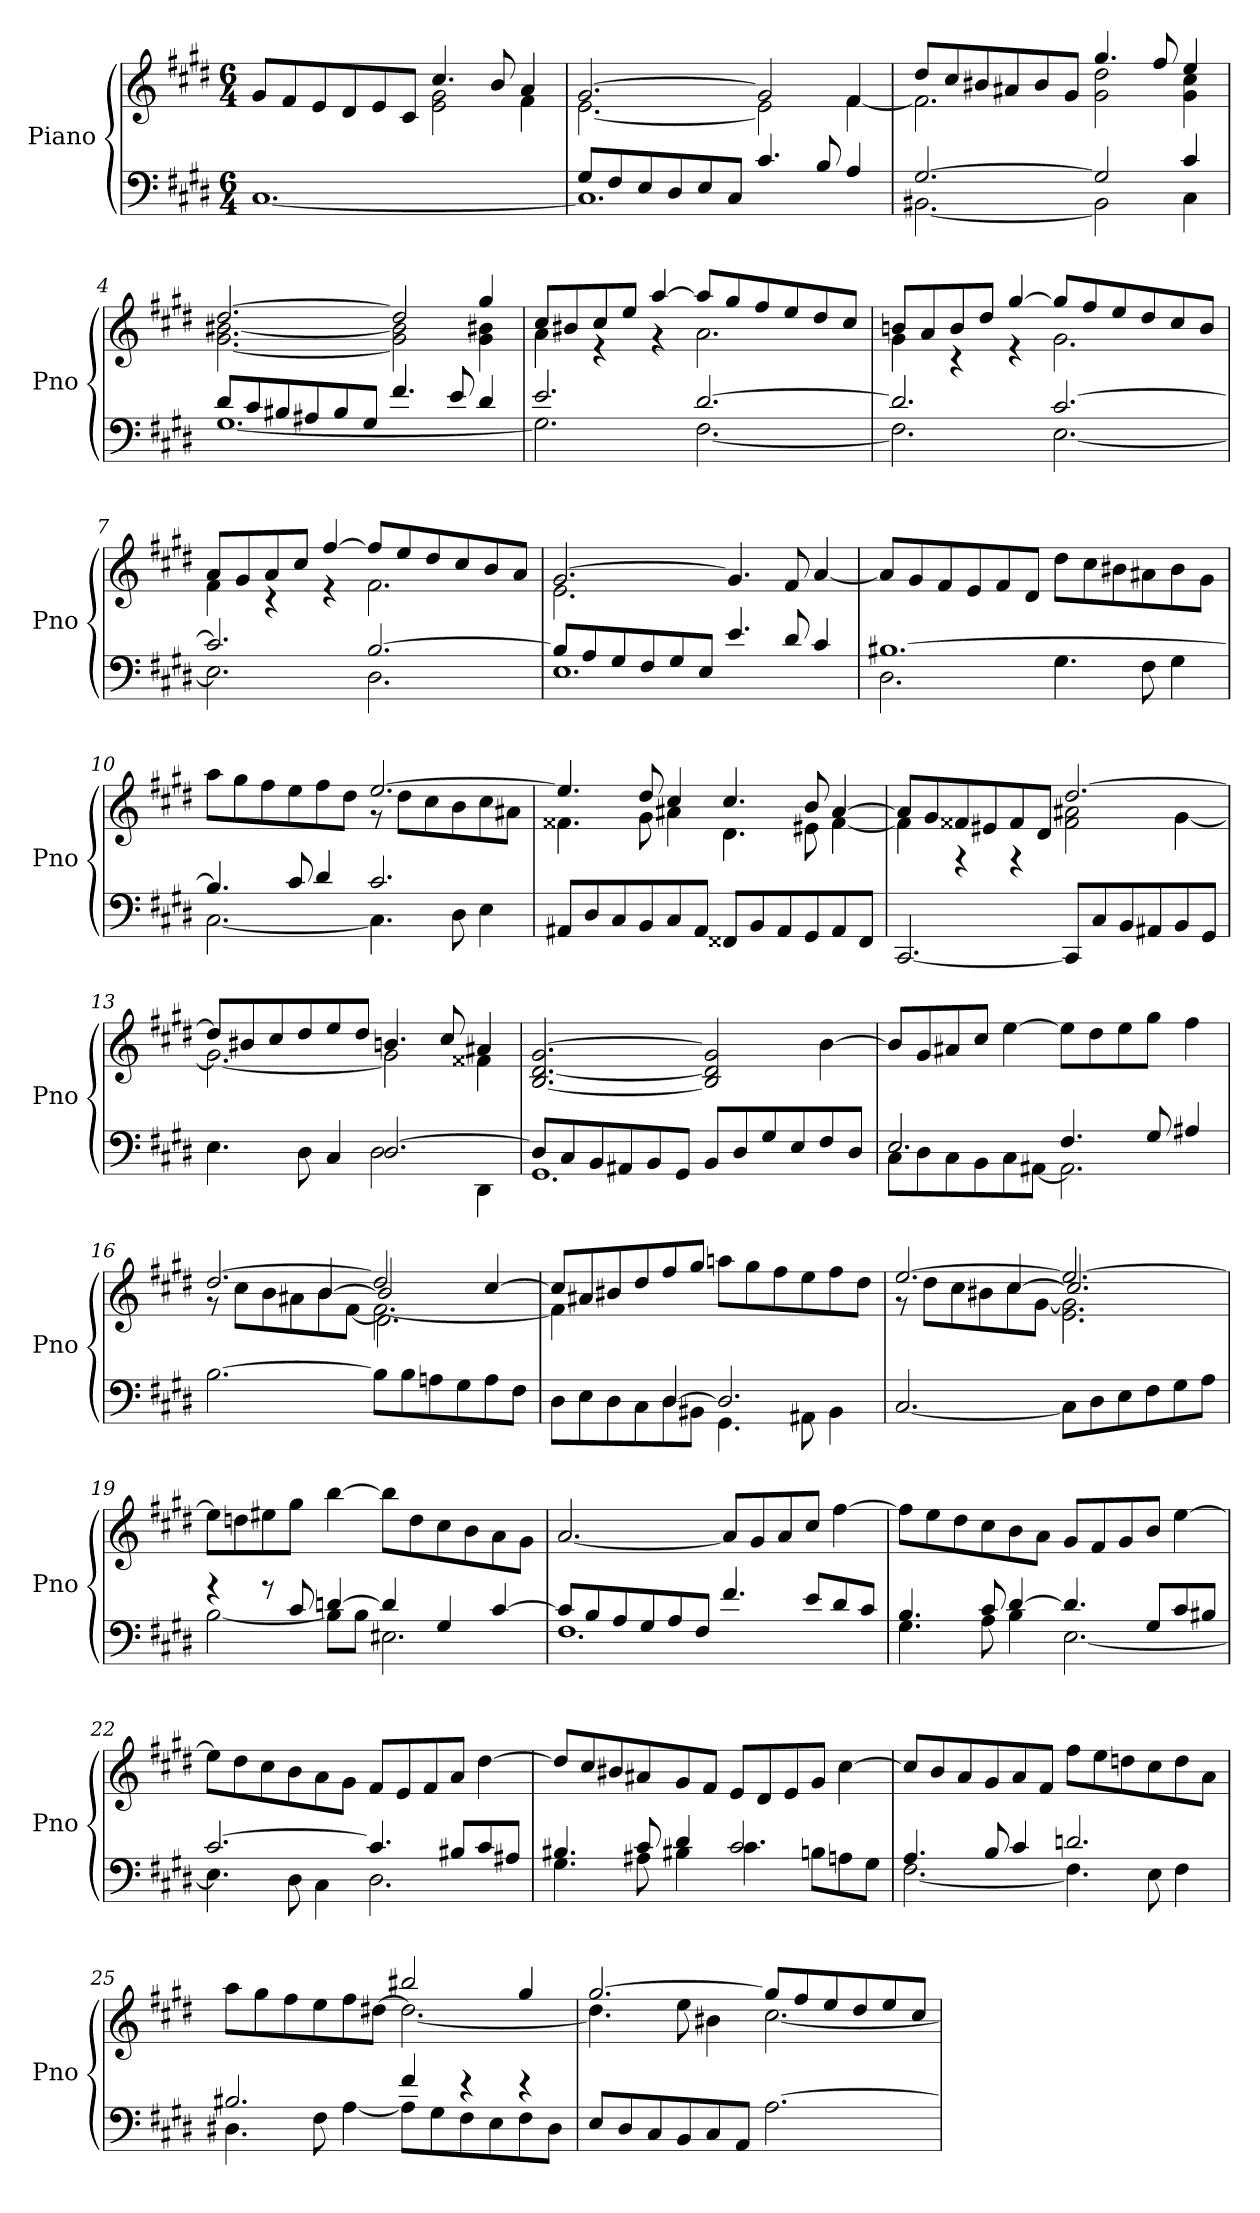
**kern	**kern
*part1	*part1
*staff2	*staff1
*I"Piano	*
*I'Pno	*
*clefF4	*clefG2
*k[f#c#g#d#]	*k[f#c#g#d#]
*M6/4	*M6/4
=1	=1
*^	*^
1.ryy	[1.C#	8g#/L	2.ryy
.	.	8f#/	.
.	.	8e/	.
.	.	8d#/	.
.	.	8e/	.
.	.	8c#/J	.
.	.	4.cc#/	2e\ 2g#\
.	.	8b/	.
.	.	4a/	4f#\
=2	=2	=2	=2
8G#/L	1.C#]	[2.g#/	[2.e\
8F#/	.	.	.
8E/	.	.	.
8D#/	.	.	.
8E/	.	.	.
8C#/J	.	.	.
4.c#/	.	2g#/]	2e\]
8B/	.	.	.
4A/	.	4f#/	[4f#\
=3	=3	=3	=3
[2.G#/	[2.BB#X\	8dd#/L	2.f#\]
.	.	8cc#/	.
.	.	8b#X/	.
.	.	8a#X/	.
.	.	8b#/	.
.	.	8g#/J	.
2G#/]	2BB#\]	4.gg#:/	2g#\ 2dd#\
.	.	8ff#/	.
4c#/	4C#\	4ee/	4g#\ 4cc#\
=4	=4	=4	=4
8d#/L	[1.G#	[2.dd#/	[2.g#\ [2.b#X\
8c#/	.	.	.
8B#X/	.	.	.
8A#X/	.	.	.
8B#/	.	.	.
8G#/J	.	.	.
4.f#/	.	2dd#/]	2g#\] 2b#\]
8e/	.	.	.
4d#/	.	4gg#/	4g#\ 4b#X\
=5	=5	=5	=5
2.e/	2.G#\]	8cc#/L	4a\
.	.	8b#X/	.
.	.	8cc#/	4r
.	.	8ee/J	.
.	.	[4aa/	4r
[2.d#/	[2.F#\	8aa/L]	2.a\
.	.	8gg#/	.
.	.	8ff#/	.
.	.	8ee/	.
.	.	8dd#/	.
.	.	8cc#/J	.
=6	=6	=6	=6
2.d#/]	2.F#\]	8bn/L	4g#\
.	.	8a/	.
.	.	8b/	4r
.	.	8dd#/J	.
.	.	[4gg#/	4r
[2.c#/	[2.E\	8gg#/L]	2.g#\
.	.	8ff#/	.
.	.	8ee/	.
.	.	8dd#/	.
.	.	8cc#/	.
.	.	8b/J	.
=7	=7	=7	=7
2.c#/]	2.E\]	8a/L	4f#\
.	.	8g#/	.
.	.	8a/	4r
.	.	8cc#/J	.
.	.	[4ff#/	4r
[2.B/	2.D#\	8ff#/L]	2.f#\
.	.	8ee/	.
.	.	8dd#/	.
.	.	8cc#/	.
.	.	8b/	.
.	.	8a/J	.
=8	=8	=8	=8
8B/L]	1.E	[2.g#/	2.e\
8A/	.	.	.
8G#/	.	.	.
8F#/	.	.	.
8G#/	.	.	.
8E/J	.	.	.
4.e/	.	4.g#/]	2.ryy
8d#/	.	8f#/	.
4c#/	.	[4a/	.
*	*	*v	*v
=9	=9	=9
[1.B#X	2.D#\	8a/L]
.	.	8g#/
.	.	8f#/
.	.	8e/
.	.	8f#/
.	.	8d#/J
.	4.G#\	8dd#\L
.	.	8cc#\
.	.	8b#X\
.	8F#\	8a#X\
.	4G#\	8b#\
.	.	8g#\J
=10	=10	=10
*	*	*^
4.B#/]	[2.C#\	8aa\L	2.ryy
.	.	8gg#\	.
.	.	8ff#\	.
8c#/	.	8ee\	.
4d#/	.	8ff#\	.
.	.	8dd#\J	.
2.c#/	4.C#\]	[2.ee/	8r
.	.	.	8dd#\L
.	.	.	8cc#\
.	8D#\	.	8b\
.	4E\	.	8cc#\
.	.	.	8a#X\J
*v	*v	*	*
=11	=11	=11
8AA#X/L	4.ee/]	4.f##X\
8D#/	.	.
8C#/	.	.
8BB/	8dd#/	8g#\
8C#/	4cc#/	4a#X\
8AA#/J	.	.
8FF##X/L	4.cc#/	4.d#\
8BB/	.	.
8AA#/	.	.
8GG#/	8b/	8e#X\
8AA#/	[4a#/	[4f##i\
8FF##/J	.	.
=12	=12	=12
[2.CC#/	8a#/L]	4f##\]
.	8g#/	.
.	8f##X/	4r
.	8e#X/	.
.	8f##/	4r
.	8d#/J	.
8CC#/L]	[2.dd#/	2f##i\ 2a#X\
8C#/	.	.
8BB/	.	.
8AA#X/	.	.
8BB/	.	[4g#\
8GG#/J	.	.
=13	=13	=13
*^	*	*
4.E\	2.ryy	8dd#/L]	2.g#\_
.	.	8b#X/	.
.	.	8cc#/	.
8D#\	.	8dd#/	.
4C#/	.	8ee/	.
.	.	8dd#/J	.
[2.D#/	2D#\	4.bn/	2g#\]
.	.	8cc#/	.
.	4DD#\	4a#X/	4f##X\
*	*	*v	*v
=14	=14	=14
8D#/L]	1.GG#	[2.B/ [2.d#/ [2.g#/
8C#/	.	.
8BB/	.	.
8AA#X/	.	.
8BB/	.	.
8GG#/J	.	.
8BB/L	.	2B/] 2d#/] 2g#/]
8D#/	.	.
8G#/	.	.
8E/	.	.
8F#/	.	[4b\
8D#/J	.	.
=15	=15	=15
2.E/	8C#\L	8b/L]
.	8D#\	8g#/
.	8C#\	8a#X/
.	8BB\	8cc#/J
.	8C#\	[4ee\
.	[8AA#X\J	.
4.F#/	2.AA#\]	8ee\L]
.	.	8dd#\
.	.	8ee\
8G#/	.	8gg#\J
4A#X/	.	4ff#\
*v	*v	*
=16	=16
*	*^
*	*	*^
*	*	*	*^
[2.B\	[2.dd#/	8r	2ryy	2.ryy
.	.	8cc#\L	.	.
.	.	8b\	.	.
.	.	8a#X\	.	.
.	.	8b\	[4b/	.
.	.	[8f#\J	.	.
8B\L]	2dd#/]	2.f#\_	2b/]	2.d#\
8B\	.	.	.	.
8An\	.	.	.	.
8G#\	.	.	.	.
8A\	[4cc#/	.	4ryy	.
8F#\J	.	.	.	.
*	*	*v	*v	*v
=17	=17	=17
*^	*	*
2ryy	8D#\L	8cc#/L]	4f#\]
.	8E\	8a#X/	.
.	8D#\	8b#X/	1ryy
.	8C#\	8dd#/	.
[4D#/	8D#\	8ff#/	.
.	8BB#X\J	8gg#/J	.
2.D#/]	4.GG#\	8aan\L	.
.	.	8gg#\	.
.	.	8ff#\	.
.	8AA#X\	8ee\	.
.	4BB#\	8ff#\	4ryy
.	.	8dd#\J	.
*v	*v	*	*
=18	=18	=18
*	*	*^
[2.C#/	[2.ee/	8r	2ryy
.	.	8dd#\L	.
.	.	8cc#\	.
.	.	8b#X\	.
.	.	8cc#\	[4cc#/
.	.	[8g#\J	.
8C#\L]	2.ee/_	2.e\ 2.g#\]	2.cc#/]
8D#\	.	.	.
8E\	.	.	.
8F#\	.	.	.
8G#\	.	.	.
8A\J	.	.	.
*	*v	*v	*v
=19	=19
*^	*
4r	[2B\	8ee\L]
.	.	8ddn\
8r	.	8ee#X\
8c#/	.	8gg#\J
[4dn/	8B\L]	[4bb\
.	8B\J	.
4d/]	2.E#X\	8bb\L]
.	.	8dd\
4G#/	.	8cc#\
.	.	8b\
[4c#/	.	8a\
.	.	8g#\J
=20	=20	=20
8c#/L]	1.F#	[2.a/
8B/	.	.
8A/	.	.
8G#/	.	.
8A/	.	.
8F#/J	.	.
4.f#/	.	8a/L]
.	.	8g#/
.	.	8a/
8e/L	.	8cc#/J
8d#/	.	[4ff#\
8c#/J	.	.
=21	=21	=21
4.B/	4.G#\	8ff#\L]
.	.	8ee\
.	.	8dd#\
8c#/	8A\	8cc#\
[4d#/	4B\	8b\
.	.	8a\J
4.d#/]	[2.E\	8g#/L
.	.	8f#/
.	.	8g#/
8G#/L	.	8b/J
8c#/	.	[4ee\
8B#X/J	.	.
=22	=22	=22
[2.c#/	4.E\]	8ee\L]
.	.	8dd#\
.	.	8cc#\
.	8D#\	8b\
.	4C#\	8a\
.	.	8g#\J
4.c#/]	2.D#\	8f#/L
.	.	8e/
.	.	8f#/
8B#X/L	.	8a/J
8c#/	.	[4dd#\
8A#X/J	.	.
=23	=23	=23
4.B#X/	4.G#\	8dd#/L]
.	.	8cc#/
.	.	8b#X/
8c#/	8A#X\	8a#X/
4d#/	4B#X\	8g#/
.	.	8f#/J
2.c#/	4.c#\	8e/L
.	.	8d#/
.	.	8e/
.	8Bn\L	8g#/J
.	8An\	[4cc#\
.	8G#\J	.
=24	=24	=24
4.A/	[2.F#\	8cc#/L]
.	.	8b/
.	.	8a/
8B/	.	8g#/
4c#/	.	8a/
.	.	8f#/J
2.dn/	4.F#\]	8ff#\L
.	.	8ee\
.	.	8ddn\
.	8E\	8cc#\
.	4F#\	8dd\
.	.	8a\J
=25	=25	=25
*	*	*^
2.B#X/	4.D#X\	2.ryy	8aa\L
.	.	.	8gg#\
.	.	.	8ff#\
.	8F#\	.	8ee\
.	[4A\	.	8ff#\
.	.	.	[8dd#X\J
4f#/	8A\L]	2bb#X/	2.dd#\_
.	8G#\	.	.
4r	8F#\	.	.
.	8E\	.	.
4r	8F#\	4gg#/	.
.	8D#\J	.	.
*v	*v	*	*
=26	=26	=26
8E/L	[2.gg#/	4.dd#\]
8D#/	.	.
8C#/	.	.
8BB/	.	8ee\
8C#/	.	4b#X\
8AA/J	.	.
[2.A\	8gg#/L]	[2.cc#\
.	8ff#/	.
.	8ee/	.
.	8dd#/	.
.	8ee/	.
.	8cc#/J	.
*	*v	*v
=	=
*-	*-
